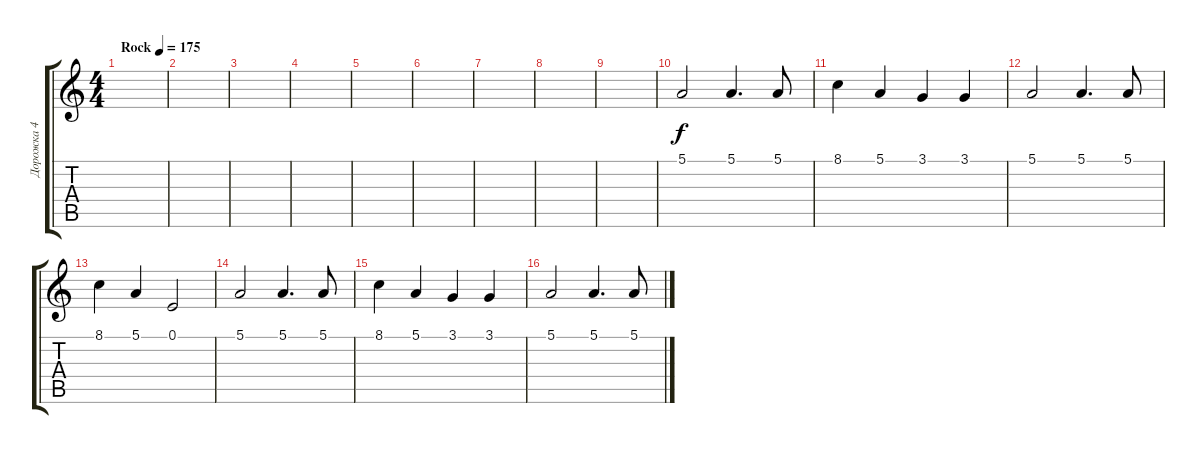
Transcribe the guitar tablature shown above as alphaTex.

\track ("Дорожка 4" "Дорожка 4") {instrument viola}
\staff {score tabs}
\tuning (E4 B3 G3 D3 A2 E2) {hide}
\ts (4 4)
\tempo (175 "Rock")
\clef g2
\ks c
|
|
|
|
|
|
|
|
|
5.1.2 5.1.4{d} 5.1.8 |
8.1.4 5.1.4 3.1.4 3.1.4 |
5.1.2 5.1.4{d} 5.1.8 |
8.1.4 5.1.4 0.1.2 |
5.1.2 5.1.4{d} 5.1.8 |
8.1.4 5.1.4 3.1.4 3.1.4 |
5.1.2 5.1.4{d} 5.1.8
